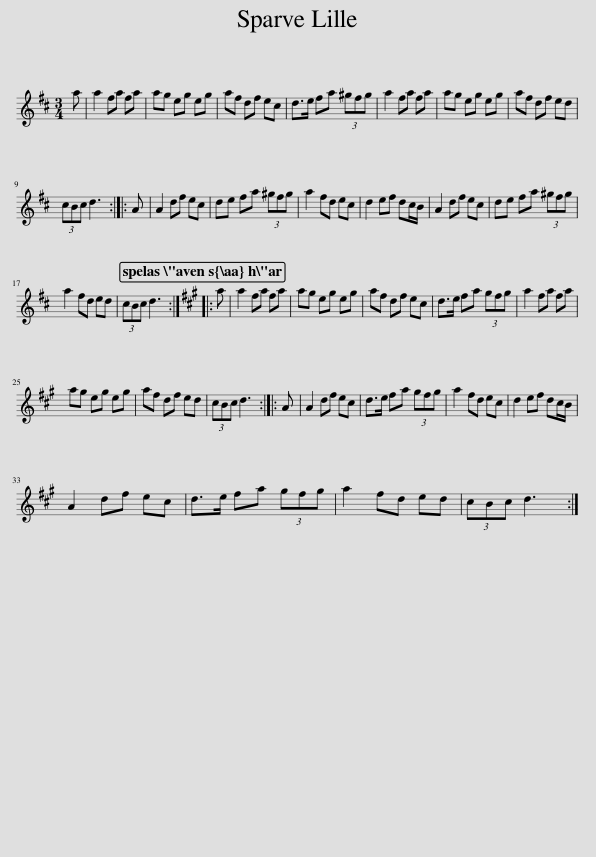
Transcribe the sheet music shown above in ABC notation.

X:1
L:1/8
M:3/4
I:linebreak $
K:D
V:1 treble
V:1
 a | a2 fa fa | ag eg eg | af df ec | d>e fa (3^gfg | %5
 a2 fa fa | ag eg eg | af df ed |$ (3cBc d3 :: A | %10
 A2 df ec | de fa (3^gfg | a2 fd ec | d2 ef dc/B/ | A2 df ec | %15
 de fa (3^gfg |$ a2 fd ed | (3cBc d3 ::[K:A] a | a2 fa fa | %20
 ag eg eg | af df ec | d>e fa (3gfg | a2 fa fa |$ ag eg eg | %25
 af df ed | (3cBc d3 :: A | A2 df ec | d>e fa (3gfg | %30
 a2 fd ec | d2 ef dc/B/ |$ A2 df ec | d>e fa (3gfg | a2 fd ed | %35
 (3cBc d3 :| %36
